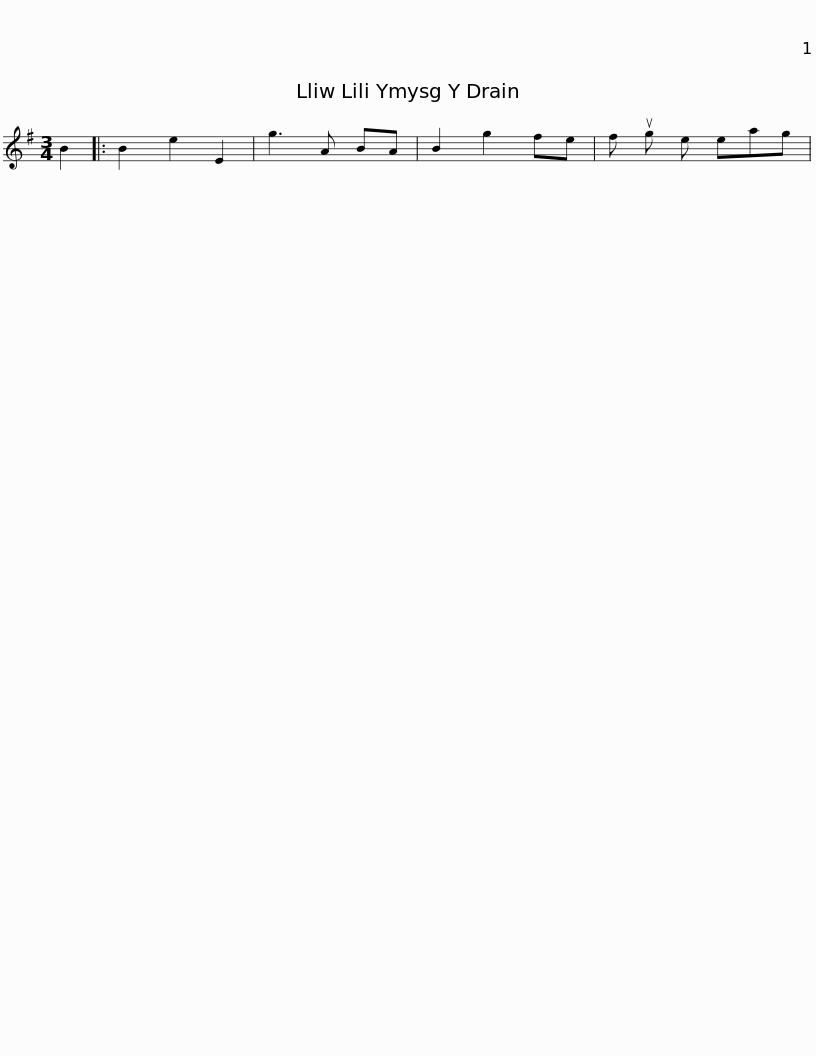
X:1
L:1/8
M:3/4
I:linebreak $
K:Emin
V:1 treble
V:1
 B2 |: B2 e2 E2 | g3 A BA | B2 g2 fe | f ug e eag | %5
